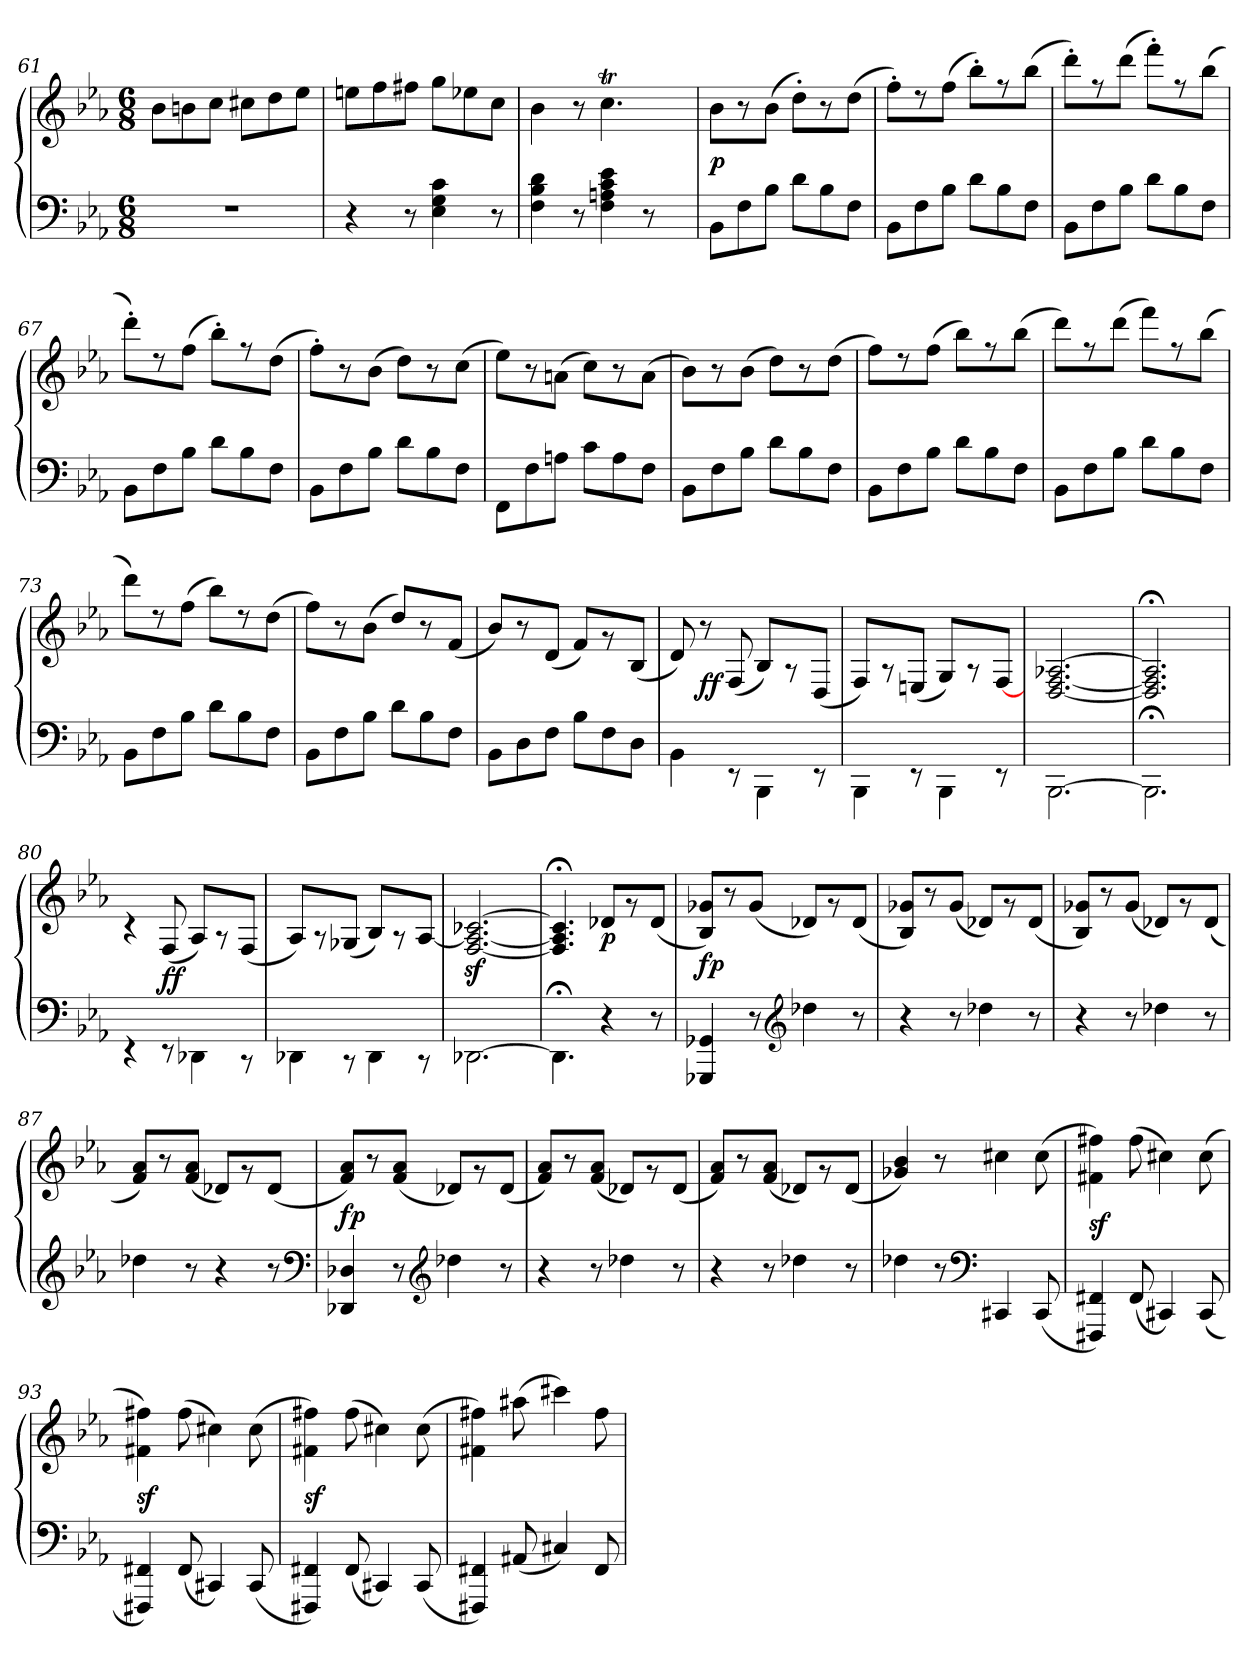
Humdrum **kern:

**kern	**kern	**dynam
*part1	*part1	*part1
*staff2	*staff1	*staff1/2
*clefF4	*clefG2	*
*k[b-e-a-]	*k[b-e-a-]	*
*M6/8	*M6/8	*
=61	=61	=61
2.rF	8b-\L	.
.	8bn\	.
.	8cc\J	.
.	8cc#X\L	.
.	8dd\	.
.	8ee-\J	.
=62	=62	=62
4r	8een\L	.
.	8ff\	.
8r	8ff#X\J	.
4c\ 4G\ 4E-\	8gg\L	.
.	8ee-X\	.
8r	8cc\J	.
=63	=63	=63
4d\ 4B-\ 4F\	4b-\	.
8r	8r	.
4e-\ 4c\ 4An\ 4F\	4.ccT\	.
8r	.	.
8ryy	8ryy	.
=64	=64	=64
8BB-\L	8b-\L	p
8F\	8r	.
8B-\J	(>8b-\J	.
8d\L	8dd'\L)	.
8B-\	8r	.
8F\J	(>8dd\J	.
=65	=65	=65
8BB-\L	8ff'\L)	.
8F\	8rdd	.
8B-\J	(>8ff\J	.
8d\L	8bb-'\L)	.
8B-\	8rff	.
8F\J	(>8bb-\J	.
=66	=66	=66
8BB-\L	8ddd'\L)	.
8F\	8rff	.
8B-\J	(>8ddd\J	.
8d\L	8fff'\L)	.
8B-\	8rff	.
8F\J	(>8bb-\J	.
!!LO:LB:g=z
=67	=67	=67
8BB-\L	8ddd'\L)	.
8F\	8rdd	.
8B-\J	(>8ff\J	.
8d\L	8bb-'\L)	.
8B-\	8r	.
8F\J	(>8dd\J	.
=68	=68	=68
8BB-\L	8ff'\L)	.
8F\	8r	.
8B-\J	(>8b-\J	.
8d\L	8dd\L)	.
8B-\	8r	.
8F\J	(>8cc\J	.
=69	=69	=69
8FF\L	8ee-\L)	.
8F\	8r	.
8An\J	(>8an\J	.
8c\L	8cc\L)	.
8A\	8r	.
8F\J	(>8a\J	.
=70	=70	=70
8BB-\L	8b-\L)	.
8F\	8r	.
8B-\J	(>8b-\J	.
8d\L	8dd\L)	.
8B-\	8r	.
8F\J	(>8dd\J	.
=71	=71	=71
8BB-\L	8ff\L)	.
8F\	8rdd	.
8B-\J	(>8ff\J	.
8d\L	8bb-\L)	.
8B-\	8rff	.
8F\J	(>8bb-\J	.
=72	=72	=72
8BB-\L	8ddd\L)	.
8F\	8rff	.
8B-\J	(>8ddd\J	.
8d\L	8fff\L)	.
8B-\	8rff	.
8F\J	(>8bb-\J	.
!!LO:LB:g=z
=73	=73	=73
8BB-\L	8ddd\L)	.
8F\	8rdd	.
8B-\J	(>8ff\J	.
8d\L	8bb-\L)	.
8B-\	8rdd	.
8F\J	(>8dd\J	.
=74	=74	=74
8BB-\L	8ff\L)	cresc.
8F\	8r	.
8B-\J	(>8b-\J	.
8d\L	8dd/L)	.
8B-\	8r	.
8F\J	(<8f/J	.
=75	=75	=75
8BB-\L	8b-/L)	.
8D\	8r	.
8F\J	(<8d/J	.
8B-\L	8f/L)	.
8F\	8rg	.
8D\J	(<8B-/J	.
=76	=76	=76
4BB-\	8d/)	.
.	8r	ff
8rEE	(>8F/	.
4BBB-\	8B-/L)	.
.	8rA	.
8rEE	(>8D/J	.
=77	=77	=77
4BBB-\	8F/L)	.
.	8rA	.
8rEE	(>8En/J	.
4BBB-\	8G/L)	.
.	8rA	.
8rEE	[8F/J	.
=78	=78	=78
[2.BBB-\	[2.A-X/ [2.F/ [2.D/	.
=79	=79	=79
2.BBB-;<\]	2.A-];/ 2.F];/ 2.D];/	.
=80	=80	=80
4rEE	4rB	.
!	!	!LO:DY:b
8rEE	(>8F/	ff
4DD-X\	8A-/L)	.
.	8rA	.
8rCC	(>8F/J	.
=81	=81	=81
4DD-X\	8A-/L)	.
.	8rA	.
8rCC	(>8G-X/J	.
4DD-\	8B-/L)	.
.	8rA	.
8rCC	[8A-/J	.
=82	=82	=82
[2.DD-X\	[2.c-Xz</ 2.A-_z</ [2.Fz</	.
=83	=83	=83
4.DD-;\]	4.c-];</ 4.A-];</ 4.F];</	.
!	!	!LO:DY:b
4r	8d-X/L	p
.	8rg	.
8r	(<8d-/J	.
=84	=84	=84
!	!	!LO:DY:b
4GG-X/ 4GGG-X/	8g-X/ 8B-/L)	fp
.	8r	.
8r	(<8g-/J	.
*clefG2	*	*
4dd-X\	8d-X/L)	.
.	8rg	.
8r	(<8d-/J	.
!!LO:LB:g=z
=85	=85	=85
4r	8g-X/ 8B-/L)	.
.	8r	.
8r	(<8g-/J	.
4dd-X\	8d-X/L)	.
.	8rg	.
8r	(<8d-/J	.
=86	=86	=86
4r	8g-X/ 8B-/L)	.
.	8r	.
8r	(<8g-/J	.
4dd-X\	8d-X/L)	.
.	8rg	.
8r	(<8d-/J	.
=87	=87	=87
4dd-X\	8a-/ 8f/L)	.
.	8r	.
8r	(<8a-/ 8f/J	.
4r	8d-X/L)	.
.	8rg	.
8r	(<8d-/J	.
*clefF4	*	*
=88	=88	=88
4D-X/ 4DD-X/	8a-/ 8f/L)	fp
.	8r	.
8r	(<8a-/ 8f/J	.
*clefG2	*	*
4dd-X\	8d-X/L)	.
.	8rg	.
8r	(<8d-/J	.
=89	=89	=89
4r	8a-/ 8f/L)	.
.	8r	.
8r	(<8a-/ 8f/J	.
4dd-X\	8d-X/L)	.
.	8rg	.
8r	(<8d-/J	.
=90	=90	=90
4r	8a-/ 8f/L)	.
.	8r	.
8r	(<8a-/ 8f/J	.
4dd-X\	8d-X/L)	.
.	8rg	.
8r	(<8d-/J	.
!!LO:LB:g=z
=91	=91	=91
4dd-X\	4b-/ 4g-X/)	.
8r	8r	.
*clefF4	*	*
4CC#X/	4cc#X\	.
(<8CC#/	(>8cc#\	.
=92	=92	=92
4FF#X/ 4FFF#X/)	4ff#X\ 4f#X\)	sf
(<8FF#/	(>8ff#\	.
4CC#X/)	4cc#X\)	.
(<8CC#/	(>8cc#\	.
=93	=93	=93
4FF#X/ 4FFF#X/)	4ff#X\ 4f#X\)	sf
(<8FF#/	(>8ff#\	.
4CC#X/)	4cc#X\)	.
(<8CC#/	(>8cc#\	.
=94	=94	=94
4FF#X/ 4FFF#X/)	4ff#X\ 4f#X\)	sf
(<8FF#/	(>8ff#\	.
4CC#X/)	4cc#X\)	.
(<8CC#/	(>8cc#\	.
=95	=95	=95
4FF#X/ 4FFF#X/)	4ff#X\ 4f#X\)	.
(<8AA#X/	(>8aa#X\	.
4C#X/)	4ccc#X\)	.
8FF#/	8ff#\	.
=	=	=
*-	*-	*-
